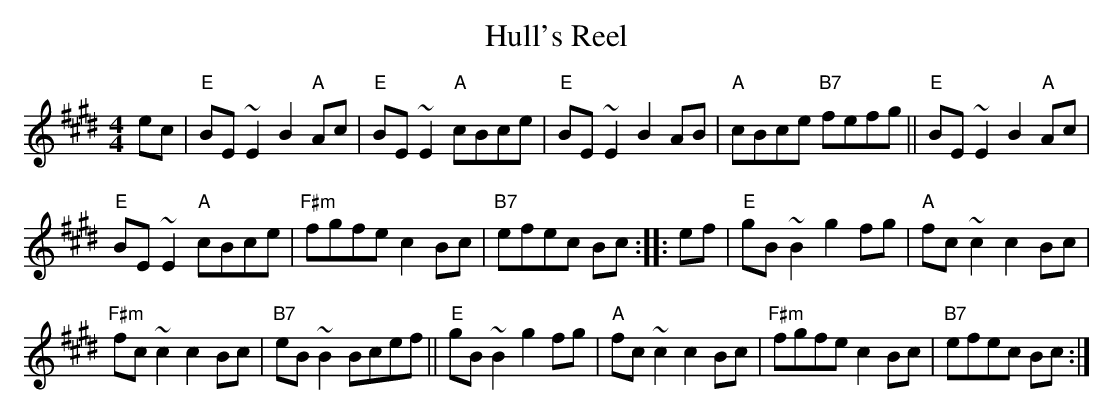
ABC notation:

X:1
T: Hull's Reel
M: 4/4
L: 1/8
K: E
ec |\
"E"BE~E2 B2"A"Ac | "E"BE~E2 "A"cBce | "E"BE~E2 B2AB | "A"cBce "B7"fefg || "E"BE~E2 B2"A"Ac |
"E"BE~E2 "A"cBce | "F#m"fgfe c2Bc | "B7"efec Bc :: ef | "E"gB~B2 g2fg | "A"fc~c2 c2Bc |
"F#m"fc~c2 c2Bc | "B7"eB~B2 Bcef || "E"gB~B2 g2fg | "A"fc~c2 c2Bc | "F#m"fgfe c2Bc | "B7"efec Bc :|
